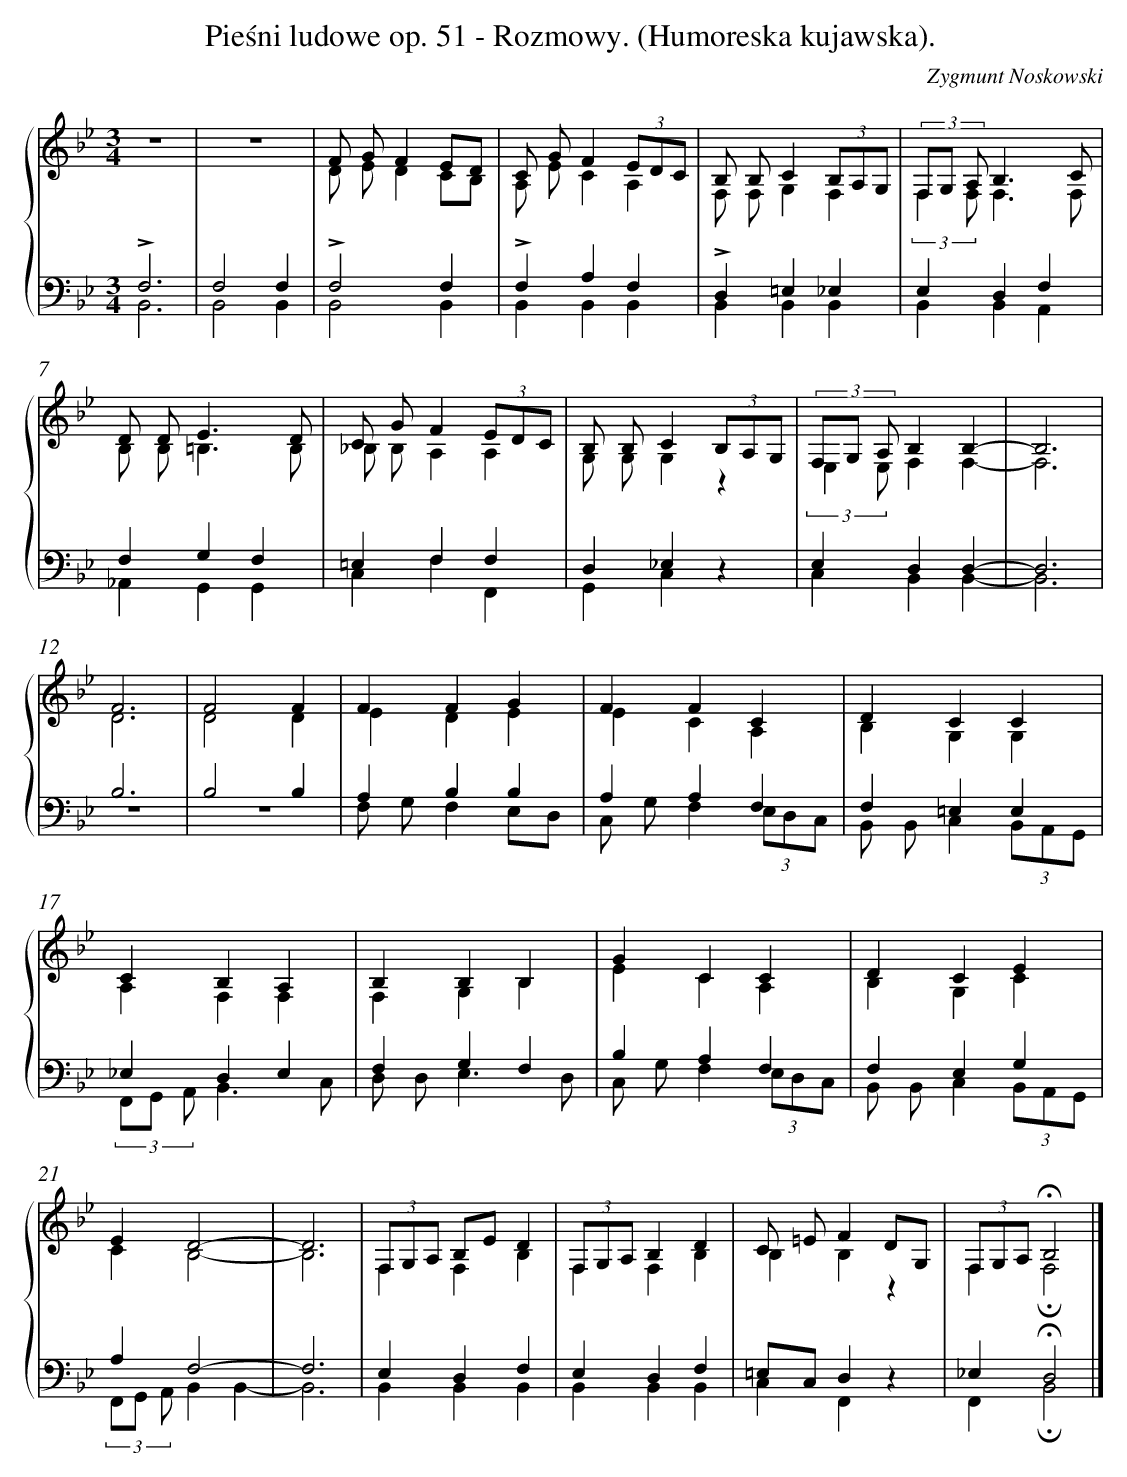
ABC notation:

X:1
T: Pieśni ludowe op. 51 - Rozmowy. (Humoreska kujawska).
C: Zygmunt Noskowski
L: 1/4
M: 3/4
%%staves {1 2}
V: 1 clef=treble
V: 2 clef=bass
K: Bb
[V:1] z3 |
[V:2] !accent!F,3 & B,,3 |
[V:1] z3 |
[V:2] F,2F, & B,,2B,, |
[V:1] F/ G/FE/D/ & D/ E/DC/B,/ |
[V:2] !accent!F,2F, & B,,2B,, |
[V:1] C/ G/F(3E/D/C/ & A,/ E/CA, |
[V:2] !accent!F,A,F, & B,,B,,B,, |
[V:1] B,/ B,/C(3B,/A,/G,/ & F,/ F,/G,F, |
[V:2] !accent!D,=E,_E, & B,,B,,B,, |
[V:1] (3F,/G,/ A,/B,3/C/ & (3:2:2F, F,/F,3/F,/ |
[V:2] E,D,F, & B,,B,,A,, |
[V:1] D/ D<ED/ & B,/ B,<=B,B,/ |
[V:2] F,G,F, & _A,,G,,G,, |
[V:1] C/ G/F(3E/D/C/ & _B,/ B,/A,A, |
[V:2] =E,F,F, & C,F,F,, |
[V:1] B,/ B,/C(3B,/A,/G,/ & G,/ G,/G,z |
[V:2] D,_E,z & G,,C,x |
[V:1] (3F,/G,/ A,/B,B,- & (3:2:2E, E,/F,F,- |
[V:2] E,D,D,- & C,B,,B,,- |
[V:1] B,3 & F,3 |
[V:2] D,3 & B,,3 |
[V:1] F3 & D3 |
[V:2] B,3 & z3 |
[V:1] F2F & D2D |
[V:2] B,2B, & z3 |
[V:1] FFG & EDE |
[V:2] A,B,B, & F,/ G,/F,E,/D,/ |
[V:1] FFC & ECA, |
[V:2] A,A,F, & C,/ G,/F,(3E,/D,/C,/ |
[V:1] DCC & B,G,G, |
[V:2] F,=E,E, & B,,/ B,,/C,(3B,,/A,,/G,,/ |
[V:1] CB,A, & A,F,F, |
[V:2] _E,D,E, & (3F,,/G,,/ A,,/B,,3/C,/ |
[V:1] B,B,B, & F,G,B, |
[V:2] F,G,F, & D,/ D,<E,D,/ |
[V:1] GCC & ECA, |
[V:2] B,A,F, & C,/ G,/F,(3E,/D,/C,/ |
[V:1] DCE & B,G,C |
[V:2] F,E,G, & B,,/ B,,/C,(3B,,/A,,/G,,/ |
[V:1] ED2- & CB,2- |
[V:2] A,F,2- & (3F,,/G,,/ A,,/B,,B,,- |
[V:1] D3 & B,3 |
[V:2] F,3 & B,,3 |
[V:1] (3F,/G,/A,/ B,/E/D & F,F,B, |
[V:2] E,D,F, & B,,B,,B,, |
[V:1] (3F,/G,/A,/B,D & F,F,B, |
[V:2] E,D,F, & B,,B,,B,, |
[V:1] C/ =E/FD/G,/ & B,B,z |
[V:2] =E,/C,/D,z & C,F,,x |
[V:1] (3F,/G,/A,/!fermata!B,2 & F,!fermata!F,2 |]
[V:2] _E,!fermata!D,2 & F,,!fermata!B,,2 |]
